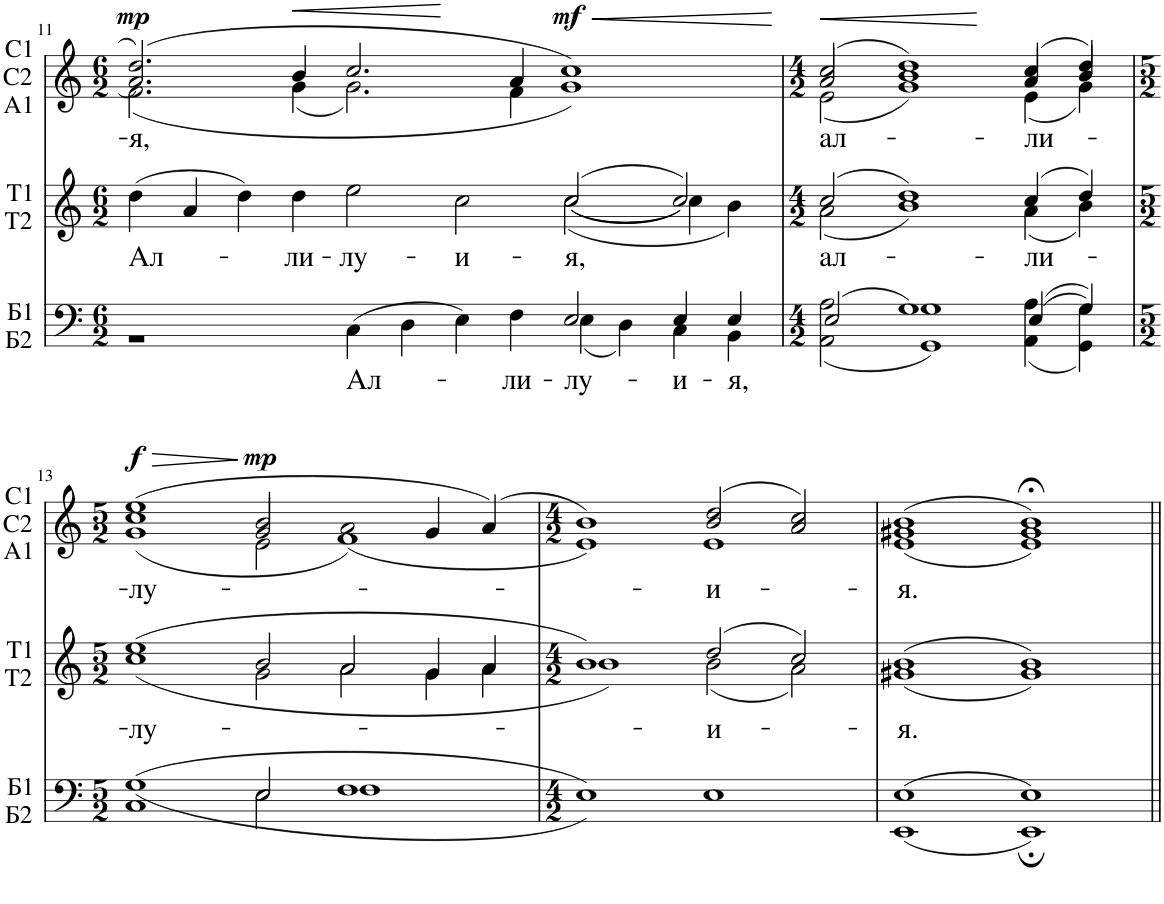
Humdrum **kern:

**kern	**text	**kern	**text	**kern	**text	**dynam
*part3	*part3	*part2	*part2	*part1	*part1	*part1
*staff3	*staff3	*staff2	*staff2	*staff1	*staff1	*staff1
*I"Б1 Б2	*	*I"T1 T2	*	*I"C1 C2 A1	*	*
*	*	*I'T1 T2	*	*I'C1 C2 A1	*	*
!!LO:PB:g=z
*clefF4	*	*clefG2	*	*clefG2	*	*
*k[]	*	*k[]	*	*k[]	*	*
*M6/2	*	*M6/2	*	*M6/2	*	*
=11	=11	=11	=11	=11	=11	=11
*^	*	*	*	*	*	*
!	!	!	!	!LO:LY:b	!	!LO:LY:b	!LO:DY:a
*	*	*	*^	*	*^	*	*
1ryy	1r	.	(4dd\	2ryy	Ал-	(2.a/ 2.dd/	(2.f\	-я,	mp
.	.	.	4a/	.	.	.	.	.	.
.	.	.	4dd\)	2ryy	.	.	.	.	.
!	!	!	!	!	!LO:LY:b	!	!	!	!LO:HP:b
.	.	.	4dd\	.	ли-	4b/	(4g\	.	<
!	!	!LO:LY:b	!	!	!LO:LY:b	!	!	!	!
1ryy	(>4C\	Ал-	2ee\	2ryy	-лу-	2.cc/	2.g\)	.	.
.	4D\	.	.	.	.	.	.	.	.
!	!	!	!	!	!LO:LY:b	!	!	!	!
.	4E\)	.	2cc\	2ryy	-и-	.	.	.	.
!	!	!LO:LY:b	!	!	!	!	!	!	!
.	4F\	ли-	.	.	.	4a/	4f\	.	.
!	!	!LO:LY:b	!	!	!LO:LY:b	!	!	!	!LO:HP:b
!	!	!	!	!	!	!	!	!	!LO:DY:n=1:a
2E/	(4E\	-лу-	((<(<2cc/	(2cc\	-я,	1cc)	1g)	.	< mf
.	4D\)	.	.	.	.	.	.	.	.
!	!	!LO:LY:b	!	!	!	!	!	!	!
4E/	4C\	и-	2cc/)))	4cc\	.	.	.	.	.
!	!	!LO:LY:b	!	!	!	!	!	!	!
4E/	4BB\	-я,	.	4b\)	.	.	.	.	.
*v	*v	*	*	*	*	*v	*v	*	*
*	*	*v	*v	*	*	*	*
.	.	.	.	.	.	[
=12	=12	=12	=12	=12	=12	=12
*M4/2	*	*M4/2	*	*M4/2	*	*
*^	*	*^	*	*	*	*
!	!	!	!	!	!LO:LY:b	!	!LO:LY:b	!LO:HP:b
*	*	*	*	*	*	*^	*	*
*	*	*	*	*	*	*	*^	*	*
(2E/	(2AA\ 2A\	.	(2cc/	(2a\	ал-	(2cc/	(2e\	2a/	aл-	<
1G)	1GG 1G)	.	1dd)	1b)	.	1dd)	1g)	1b	.	.
!	!	!	!	!	!LO:LY:b	!	!	!	!LO:LY:b	!
((4E/	(4AA\ 4A\	.	(4cc/	(4a\	ли-	(4cc/	(4e\	4a/	ли-	[
4G/))	4GG\ 4G\)	.	4dd/)	4b\)	.	4dd/)	4g\)	4b/	.	.
!!LO:LB:g=z	!!	!!
=13	=13	=13	=13	=13	=13	=13	=13	=13	=13	=13
*M5/2	*	*	*M5/2	*	*	*M5/2	*	*	*	*
!	!	!	!	!	!LO:LY:b	!	!	!	!LO:LY:b	!LO:DY:a
((<1G	1C	.	(1ee	(1cc	лу-	(1ee	(1g	1cc	лу-	f
!	!	!	!	!	!	!	!	!	!	!LO:DY:n=1:a
2E/	2E\	.	2b/	2g\	.	2b/	2e\	2g/	.	[ mp
1F	1F	.	2a/	2a\	.	2a	(1f)	1ryy	.	.
.	.	.	4g/	4g\	.	4g/	.	.	.	.
.	.	.	4a/	4a\	.	(4a/)	.	.	.	.
*v	*v	*	*	*	*	*v	*v	*v	*	*
=14	=14	=14	=14	=14	=14	=14	=14
*M4/2	*	*M4/2	*	*	*M4/2	*	*
*	*	*	*	*	*^	*	*
1E))	.	1b)	1b)	.	1b)	1e)	.	.
!	!	!	!	!LO:LY:b	!	!	!LO:LY:b	!
1E	.	(2dd/	(2b\	и-	(2b/ 2dd/	1e	и-	.
.	.	2cc/)	2a\)	.	2a/ 2cc/)	.	.	.
=15	=15	=15	=15	=15	=15	=15	=15	=15
*^	*	*	*	*	*	*	*	*
!	!	!	!	!	!LO:LY:b	!	!	!LO:LY:b	!
(1E	(1EE	.	(1b	(1g#X	я.	(1g#X 1b	(1e	-я.	.
1E)	1EE;)	.	1b)	1g#)	.	1g#;< 1b;<)	1e)	.	.
*v	*v	*	*	*	*	*v	*v	*	*
*	*	*v	*v	*	*	*	*
=||	=||	=||	=||	=||	=||	=||
*-	*-	*-	*-	*-	*-	*-
